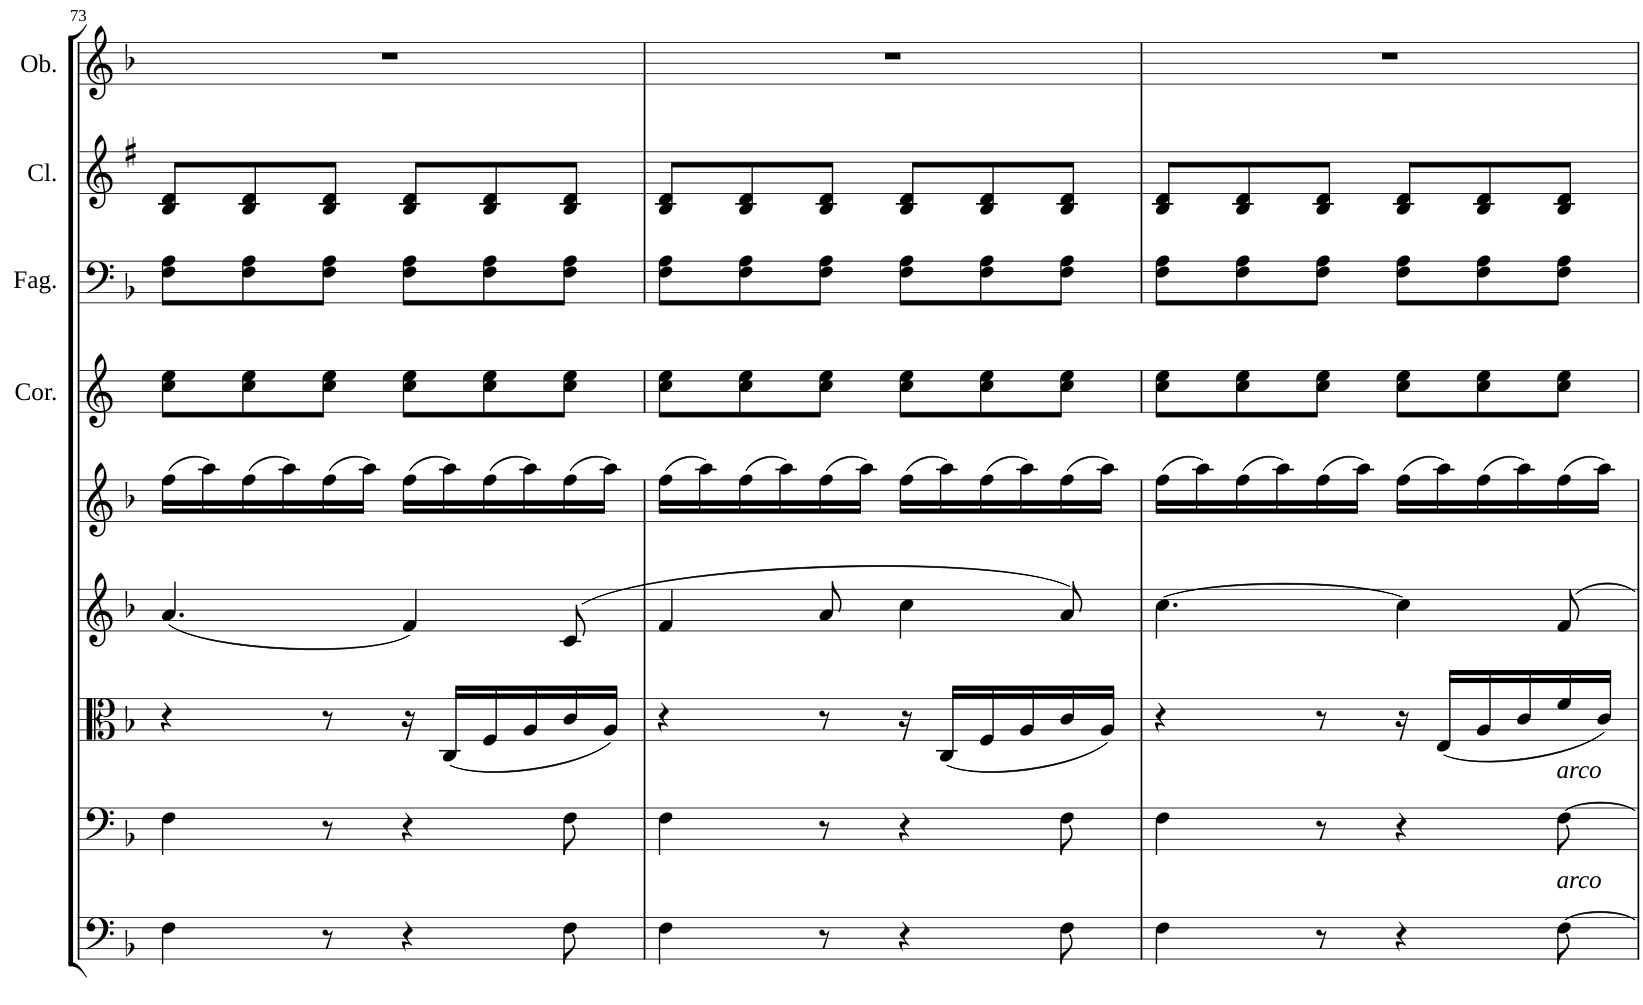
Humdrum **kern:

**kern	**kern	**kern	**kern	**kern	**kern	**kern	**kern
*part8	*part7	*part6	*part5	*part4	*part3	*part2	*part1
*staff8	*staff7	*staff6	*staff5	*staff4	*staff3	*staff2	*staff1
*I"Basso	*I"Violoncello	*I"Viola	*I"Violino II	*I"Violino I	*I"Corni in F	*I"Fagotti	*I"Clarinetti in B
*	*	*	*	*	*I'Cor.	*I'Fag.	*I'Cl.
!!LO:PB:g=z
*clefF4	*clefF4	*clefC3	*clefG2	*clefG2	*clefG2	*clefF4	*clefG2
*Trd7c12	*	*	*	*	*Trd4c7	*	*Trd1c2
*k[b-]	*k[b-]	*k[b-]	*k[b-]	*k[b-]	*k[]	*k[b-]	*k[f#]
*M6/8	*M6/8	*M6/8	*M6/8	*M6/8	*M6/8	*M6/8	*M6/8
=73	=73	=73	=73	=73	=73	=73	=73
4F\	4F\	4r	(4.a/	(16ff\LL	8cc\ 8ee\L	8F\ 8A\L	8B/ 8d/L
.	.	.	.	16aa\)	.	.	.
.	.	.	.	(16ff\	8cc\ 8ee\	8F\ 8A\	8B/ 8d/
.	.	.	.	16aa\)	.	.	.
8r	8r	8r	.	(16ff\	8cc\ 8ee\J	8F\ 8A\J	8B/ 8d/J
.	.	.	.	16aa\JJ)	.	.	.
4r	4r	16r	4f/)	(16ff\LL	8cc\ 8ee\L	8F\ 8A\L	8B/ 8d/L
.	.	(16C/LL	.	16aa\)	.	.	.
.	.	16F/	.	(16ff\	8cc\ 8ee\	8F\ 8A\	8B/ 8d/
.	.	16A/	.	16aa\)	.	.	.
8F\	8F\	16c/	(8c/	(16ff\	8cc\ 8ee\J	8F\ 8A\J	8B/ 8d/J
.	.	16A/JJ)	.	16aa\JJ)	.	.	.
=74	=74	=74	=74	=74	=74	=74	=74
4F\	4F\	4r	4f/	(16ff\LL	8cc\ 8ee\L	8F\ 8A\L	8B/ 8d/L
.	.	.	.	16aa\)	.	.	.
.	.	.	.	(16ff\	8cc\ 8ee\	8F\ 8A\	8B/ 8d/
.	.	.	.	16aa\)	.	.	.
8r	8r	8r	8a/	(16ff\	8cc\ 8ee\J	8F\ 8A\J	8B/ 8d/J
.	.	.	.	16aa\JJ)	.	.	.
4r	4r	16r	4cc\	(16ff\LL	8cc\ 8ee\L	8F\ 8A\L	8B/ 8d/L
.	.	(16C/LL	.	16aa\)	.	.	.
.	.	16F/	.	(16ff\	8cc\ 8ee\	8F\ 8A\	8B/ 8d/
.	.	16A/	.	16aa\)	.	.	.
8F\	8F\	16c/	8a/)	(16ff\	8cc\ 8ee\J	8F\ 8A\J	8B/ 8d/J
.	.	16A/JJ)	.	16aa\JJ)	.	.	.
=75	=75	=75	=75	=75	=75	=75	=75
4F\	4F\	4r	[4.cc\	(16ff\LL	8cc\ 8ee\L	8F\ 8A\L	8B/ 8d/L
.	.	.	.	16aa\)	.	.	.
.	.	.	.	(16ff\	8cc\ 8ee\	8F\ 8A\	8B/ 8d/
.	.	.	.	16aa\)	.	.	.
8r	8r	8r	.	(16ff\	8cc\ 8ee\J	8F\ 8A\J	8B/ 8d/J
.	.	.	.	16aa\JJ)	.	.	.
4r	4r	16r	4cc\]	(16ff\LL	8cc\ 8ee\L	8F\ 8A\L	8B/ 8d/L
.	.	(16E/LL	.	16aa\)	.	.	.
.	.	16A/	.	(16ff\	8cc\ 8ee\	8F\ 8A\	8B/ 8d/
.	.	16c/	.	16aa\)	.	.	.
!	!LO:TX:a:i:t=arco	!	!	!	!	!	!
!LO:TX:a:i:t=arco	!	!	!	!	!	!	!
[8F\	[8F\	16f/	8f/	(16ff\	8cc\ 8ee\J	8F\ 8A\J	8B/ 8d/J
.	.	16c/JJ)	.	16aa\JJ)	.	.	.
=	=	=	=	=	=	=	=
*-	*-	*-	*-	*-	*-	*-	*-
